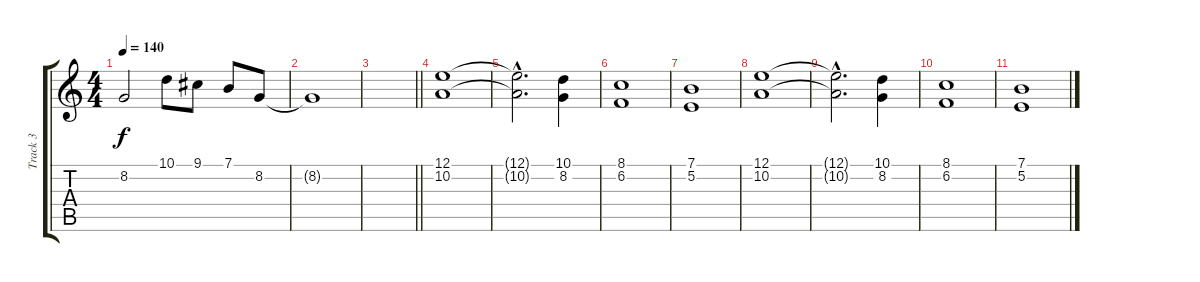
\track ("Track 3" "Track 3") {instrument churchorgan}
\staff {score tabs}
\tuning (E4 B3 G3 D3 A2 E2) {hide}
\ts (4 4)
\tempo 140
\clef g2
\ks c
8.2{t}.2{dy f} 10.1.8 9.1.8 7.1.8 8.2.8 |
8.2{t}.1 |
\barLineRight lightlight
|
(12.1 10.2).1{volume 9} |
(12.1{hac t} 10.2{hac t}).2{d} (10.1 8.2).4 |
(8.1 6.2).1 |
(7.1 5.2).1 |
(12.1 10.2).1 |
(12.1{hac t} 10.2{hac t}).2{d} (10.1 8.2).4 |
(8.1 6.2).1 |
(7.1 5.2).1
